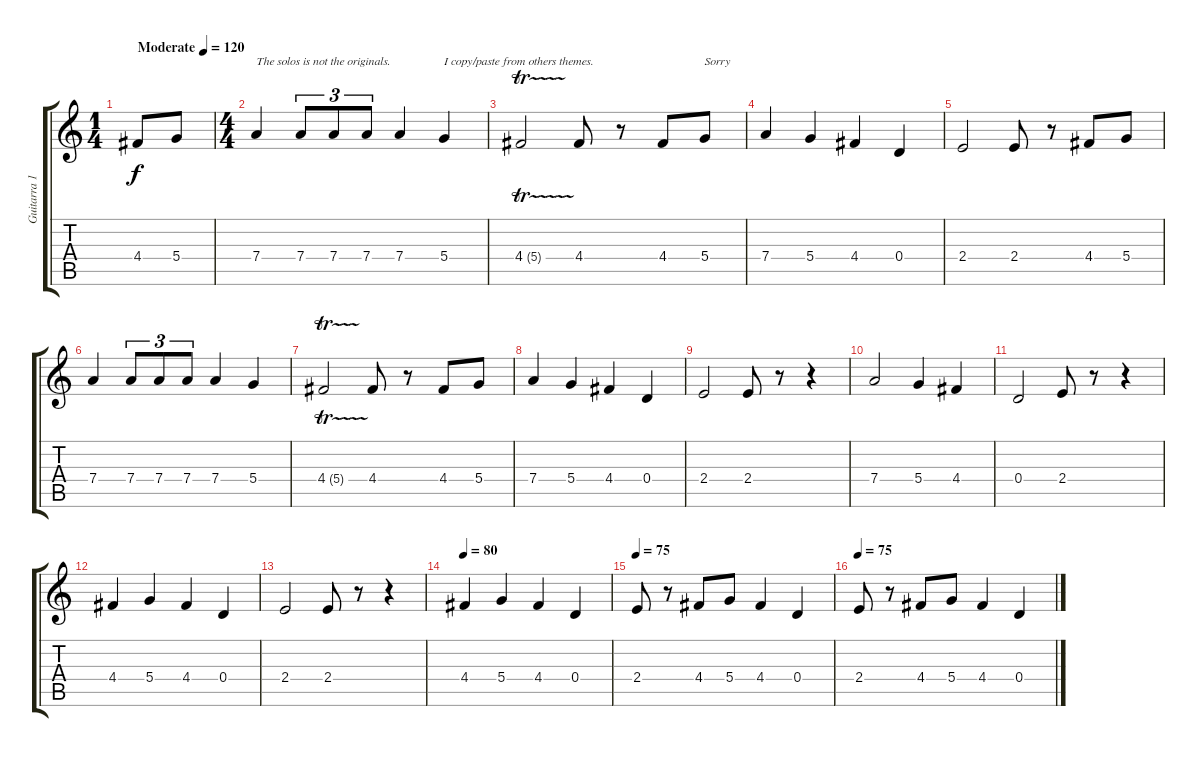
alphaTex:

\track ("Guitarra 1" "Guitarra 1") {instrument overdrivenguitar}
\staff {score tabs}
\tuning (E4 B3 G3 D3 A2 E2) {hide}
\ts (1 4)
\tempo (120 "Moderate")
\tempo 95
\tempo (120 "Moderate")
\clef g2
\ks c
4.4.8{dy f volume 12 balance 16 instrument overdrivenguitar} 5.4.8 |
\ts (4 4)
7.4.4{txt "The solos is not the originals."} 7.4.8{tu (3 2)} 7.4.8{tu (3 2)} 7.4.8{tu (3 2)} 7.4.4 5.4.4{txt "I copy/paste from others themes."} |
4.4{tr (5 32)}.2 4.4.8 r.8 4.4.8 5.4.8{txt "Sorry"} |
7.4.4 5.4.4 4.4.4 0.4.4 |
2.4.2 2.4.8 r.8 4.4.8 5.4.8 |
7.4.4 7.4.8{tu (3 2)} 7.4.8{tu (3 2)} 7.4.8{tu (3 2)} 7.4.4 5.4.4 |
4.4{tr (5 32)}.2 4.4.8 r.8 4.4.8 5.4.8 |
7.4.4 5.4.4 4.4.4 0.4.4 |
2.4.2 2.4.8 r.8 r.4 |
7.4.2 5.4.4 4.4.4 |
0.4.2 2.4.8 r.8 r.4 |
4.4.4 5.4.4 4.4.4 0.4.4 |
2.4.2 2.4.8 r.8 r.4 |
\tempo 80
4.4.4 5.4.4 4.4.4 0.4.4 |
\tempo 75
2.4.8 r.8 4.4.8 5.4.8 4.4.4 0.4.4 |
\tempo 65
\tempo 75
2.4.8 r.8 4.4.8 5.4.8 4.4.4 0.4.4
